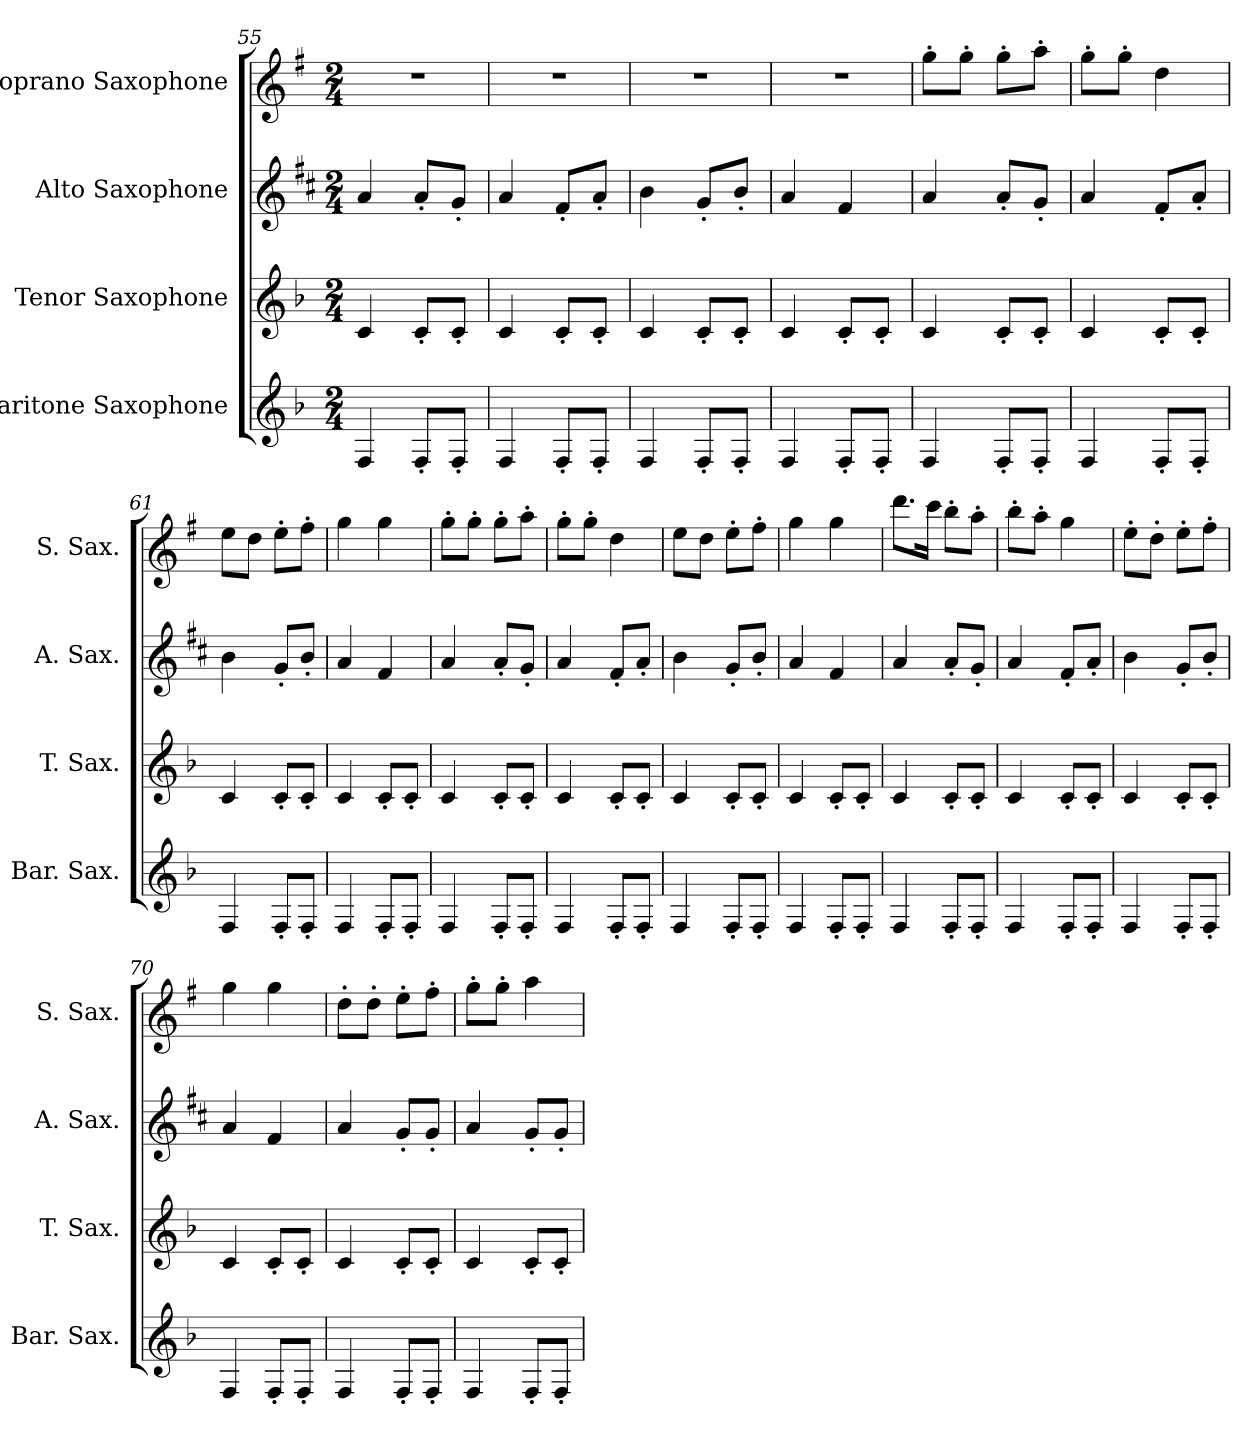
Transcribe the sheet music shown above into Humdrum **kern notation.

**kern	**kern	**kern	**kern
*part4	*part3	*part2	*part1
*staff4	*staff3	*staff2	*staff1
*I"Baritone Saxophone	*I"Tenor Saxophone	*I"Alto Saxophone	*I"Soprano Saxophone
*I'Bar. Sax.	*I'T. Sax.	*I'A. Sax.	*I'S. Sax.
!!LO:PB:g=z
*clefG2	*clefG2	*clefG2	*clefG2
*ITrd12c21	*ITrd8c14	*ITrd5c9	*ITrd1c2
*k[b-]	*k[b-]	*k[b-]	*k[b-]
*M2/4	*M2/4	*M2/4	*M2/4
=55	=55	=55	=55
4FF/	4C/	4c/	2r
8FF'/L	8C'/L	8c'/L	.
8FF'/J	8C'/J	8B-'/J	.
=56	=56	=56	=56
4FF/	4C/	4c/	2r
8FF'/L	8C'/L	8A'/L	.
8FF'/J	8C'/J	8c'/J	.
=57	=57	=57	=57
4FF/	4C/	4d\	2r
8FF'/L	8C'/L	8B-'/L	.
8FF'/J	8C'/J	8d'/J	.
=58	=58	=58	=58
4FF/	4C/	4c/	2r
8FF'/L	8C'/L	4A/	.
8FF'/J	8C'/J	.	.
=59	=59	=59	=59
4FF/	4C/	4c/	8ff'\L
.	.	.	8ff'\J
8FF'/L	8C'/L	8c'/L	8ff'\L
8FF'/J	8C'/J	8B-'/J	8gg'\J
=60	=60	=60	=60
4FF/	4C/	4c/	8ff'\L
.	.	.	8ff'\J
8FF'/L	8C'/L	8A'/L	4cc\
8FF'/J	8C'/J	8c'/J	.
=61	=61	=61	=61
4FF/	4C/	4d\	8dd\L
.	.	.	8cc\J
8FF'/L	8C'/L	8B-'/L	8dd'\L
8FF'/J	8C'/J	8d'/J	8ee'\J
=62	=62	=62	=62
4FF/	4C/	4c/	4ff\
8FF'/L	8C'/L	4A/	4ff\
8FF'/J	8C'/J	.	.
!!LO:LB:g=z
=63	=63	=63	=63
4FF/	4C/	4c/	8ff'\L
.	.	.	8ff'\J
8FF'/L	8C'/L	8c'/L	8ff'\L
8FF'/J	8C'/J	8B-'/J	8gg'\J
=64	=64	=64	=64
4FF/	4C/	4c/	8ff'\L
.	.	.	8ff'\J
8FF'/L	8C'/L	8A'/L	4cc\
8FF'/J	8C'/J	8c'/J	.
=65	=65	=65	=65
4FF/	4C/	4d\	8dd\L
.	.	.	8cc\J
8FF'/L	8C'/L	8B-'/L	8dd'\L
8FF'/J	8C'/J	8d'/J	8ee'\J
=66	=66	=66	=66
4FF/	4C/	4c/	4ff\
8FF'/L	8C'/L	4A/	4ff\
8FF'/J	8C'/J	.	.
=67	=67	=67	=67
4FF/	4C/	4c/	8.ccc\L
.	.	.	16bb-\Jk
8FF'/L	8C'/L	8c'/L	8aa'\L
8FF'/J	8C'/J	8B-'/J	8gg'\J
=68	=68	=68	=68
4FF/	4C/	4c/	8aa'\L
.	.	.	8gg'\J
8FF'/L	8C'/L	8A'/L	4ff\
8FF'/J	8C'/J	8c'/J	.
=69	=69	=69	=69
4FF/	4C/	4d\	8dd'\L
.	.	.	8cc'\J
8FF'/L	8C'/L	8B-'/L	8dd'\L
8FF'/J	8C'/J	8d'/J	8ee'\J
=70	=70	=70	=70
4FF/	4C/	4c/	4ff\
8FF'/L	8C'/L	4A/	4ff\
8FF'/J	8C'/J	.	.
!!LO:LB:g=z
=71	=71	=71	=71
4FF/	4C/	4c/	8cc'\L
.	.	.	8cc'\J
8FF'/L	8C'/L	8B-'/L	8dd'\L
8FF'/J	8C'/J	8B-'/J	8ee'\J
=72	=72	=72	=72
4FF/	4C/	4c/	8ff'\L
.	.	.	8ff'\J
8FF'/L	8C'/L	8B-'/L	4gg\
8FF'/J	8C'/J	8B-'/J	.
=	=	=	=
*-	*-	*-	*-
